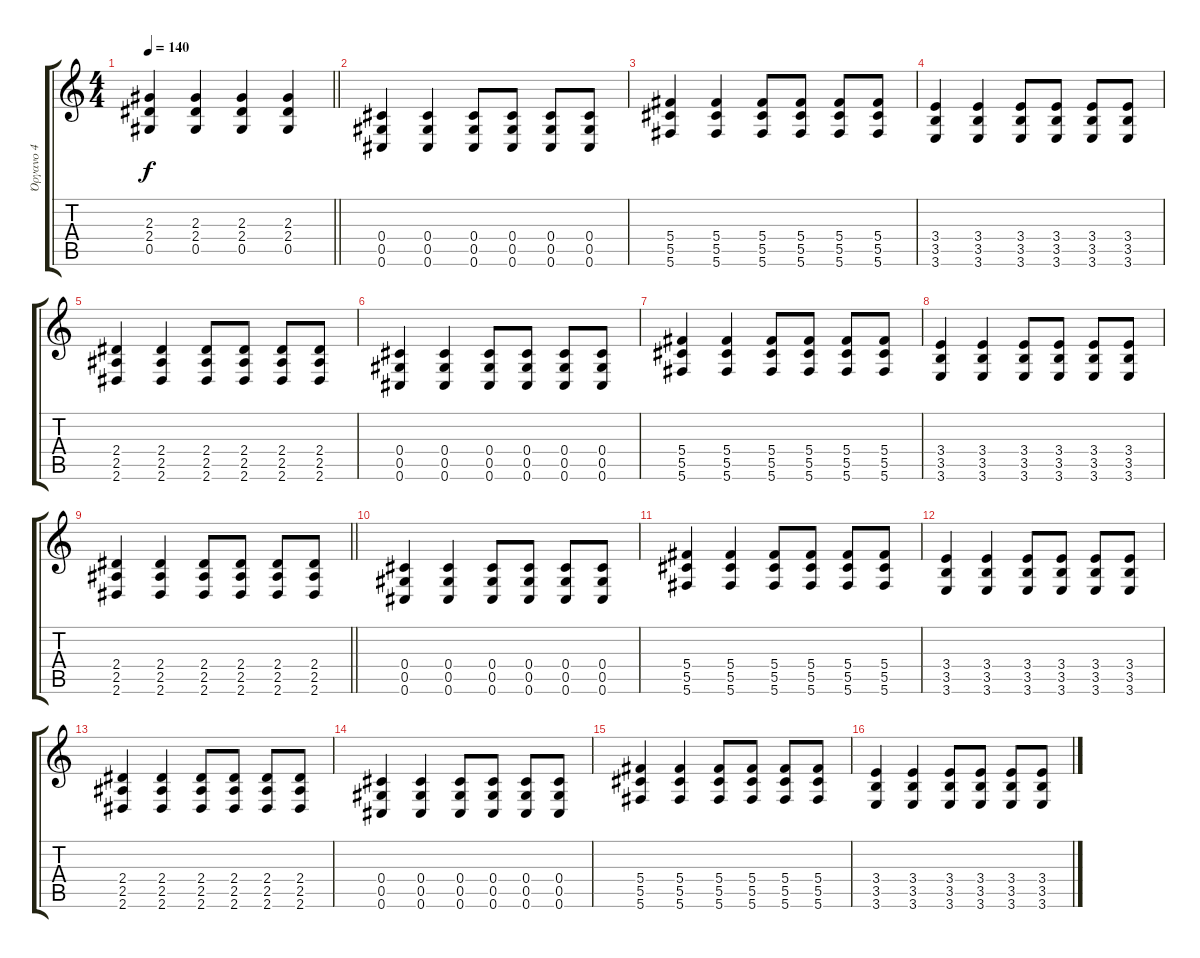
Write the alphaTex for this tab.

\track ("Όργανο 4" "Όργανο 4") {instrument overdrivenguitar}
\staff {score tabs}
\tuning (Eb4 Bb3 Gb3 Db3 Ab2 Db2) {hide}
\ts (4 4)
\tempo 140
\clef g2
\barLineRight lightlight
\ks c
(2.3 2.4 0.5).4{dy f} (2.3 2.4 0.5).4 (2.3 2.4 0.5).4 (2.3 2.4 0.5).4 |
(0.4 0.5 0.6).4 (0.4 0.5 0.6).4 (0.4 0.5 0.6).8 (0.4 0.5 0.6).8 (0.4 0.5 0.6).8 (0.4 0.5 0.6).8 |
(5.4 5.5 5.6).4 (5.4 5.5 5.6).4 (5.4 5.5 5.6).8 (5.4 5.5 5.6).8 (5.4 5.5 5.6).8 (5.4 5.5 5.6).8 |
(3.4 3.5 3.6).4 (3.4 3.5 3.6).4 (3.4 3.5 3.6).8 (3.4 3.5 3.6).8 (3.4 3.5 3.6).8 (3.4 3.5 3.6).8 |
(2.4 2.5 2.6).4 (2.4 2.5 2.6).4 (2.4 2.5 2.6).8 (2.4 2.5 2.6).8 (2.4 2.5 2.6).8 (2.4 2.5 2.6).8 |
(0.4 0.5 0.6).4 (0.4 0.5 0.6).4 (0.4 0.5 0.6).8 (0.4 0.5 0.6).8 (0.4 0.5 0.6).8 (0.4 0.5 0.6).8 |
(5.4 5.5 5.6).4 (5.4 5.5 5.6).4 (5.4 5.5 5.6).8 (5.4 5.5 5.6).8 (5.4 5.5 5.6).8 (5.4 5.5 5.6).8 |
(3.4 3.5 3.6).4 (3.4 3.5 3.6).4 (3.4 3.5 3.6).8 (3.4 3.5 3.6).8 (3.4 3.5 3.6).8 (3.4 3.5 3.6).8 |
\barLineRight lightlight
(2.4 2.5 2.6).4 (2.4 2.5 2.6).4 (2.4 2.5 2.6).8 (2.4 2.5 2.6).8 (2.4 2.5 2.6).8 (2.4 2.5 2.6).8 |
(0.4 0.5 0.6).4 (0.4 0.5 0.6).4 (0.4 0.5 0.6).8 (0.4 0.5 0.6).8 (0.4 0.5 0.6).8 (0.4 0.5 0.6).8 |
(5.4 5.5 5.6).4 (5.4 5.5 5.6).4 (5.4 5.5 5.6).8 (5.4 5.5 5.6).8 (5.4 5.5 5.6).8 (5.4 5.5 5.6).8 |
(3.4 3.5 3.6).4 (3.4 3.5 3.6).4 (3.4 3.5 3.6).8 (3.4 3.5 3.6).8 (3.4 3.5 3.6).8 (3.4 3.5 3.6).8 |
(2.4 2.5 2.6).4 (2.4 2.5 2.6).4 (2.4 2.5 2.6).8 (2.4 2.5 2.6).8 (2.4 2.5 2.6).8 (2.4 2.5 2.6).8 |
(0.4 0.5 0.6).4 (0.4 0.5 0.6).4 (0.4 0.5 0.6).8 (0.4 0.5 0.6).8 (0.4 0.5 0.6).8 (0.4 0.5 0.6).8 |
(5.4 5.5 5.6).4 (5.4 5.5 5.6).4 (5.4 5.5 5.6).8 (5.4 5.5 5.6).8 (5.4 5.5 5.6).8 (5.4 5.5 5.6).8 |
(3.4 3.5 3.6).4 (3.4 3.5 3.6).4 (3.4 3.5 3.6).8 (3.4 3.5 3.6).8 (3.4 3.5 3.6).8 (3.4 3.5 3.6).8
